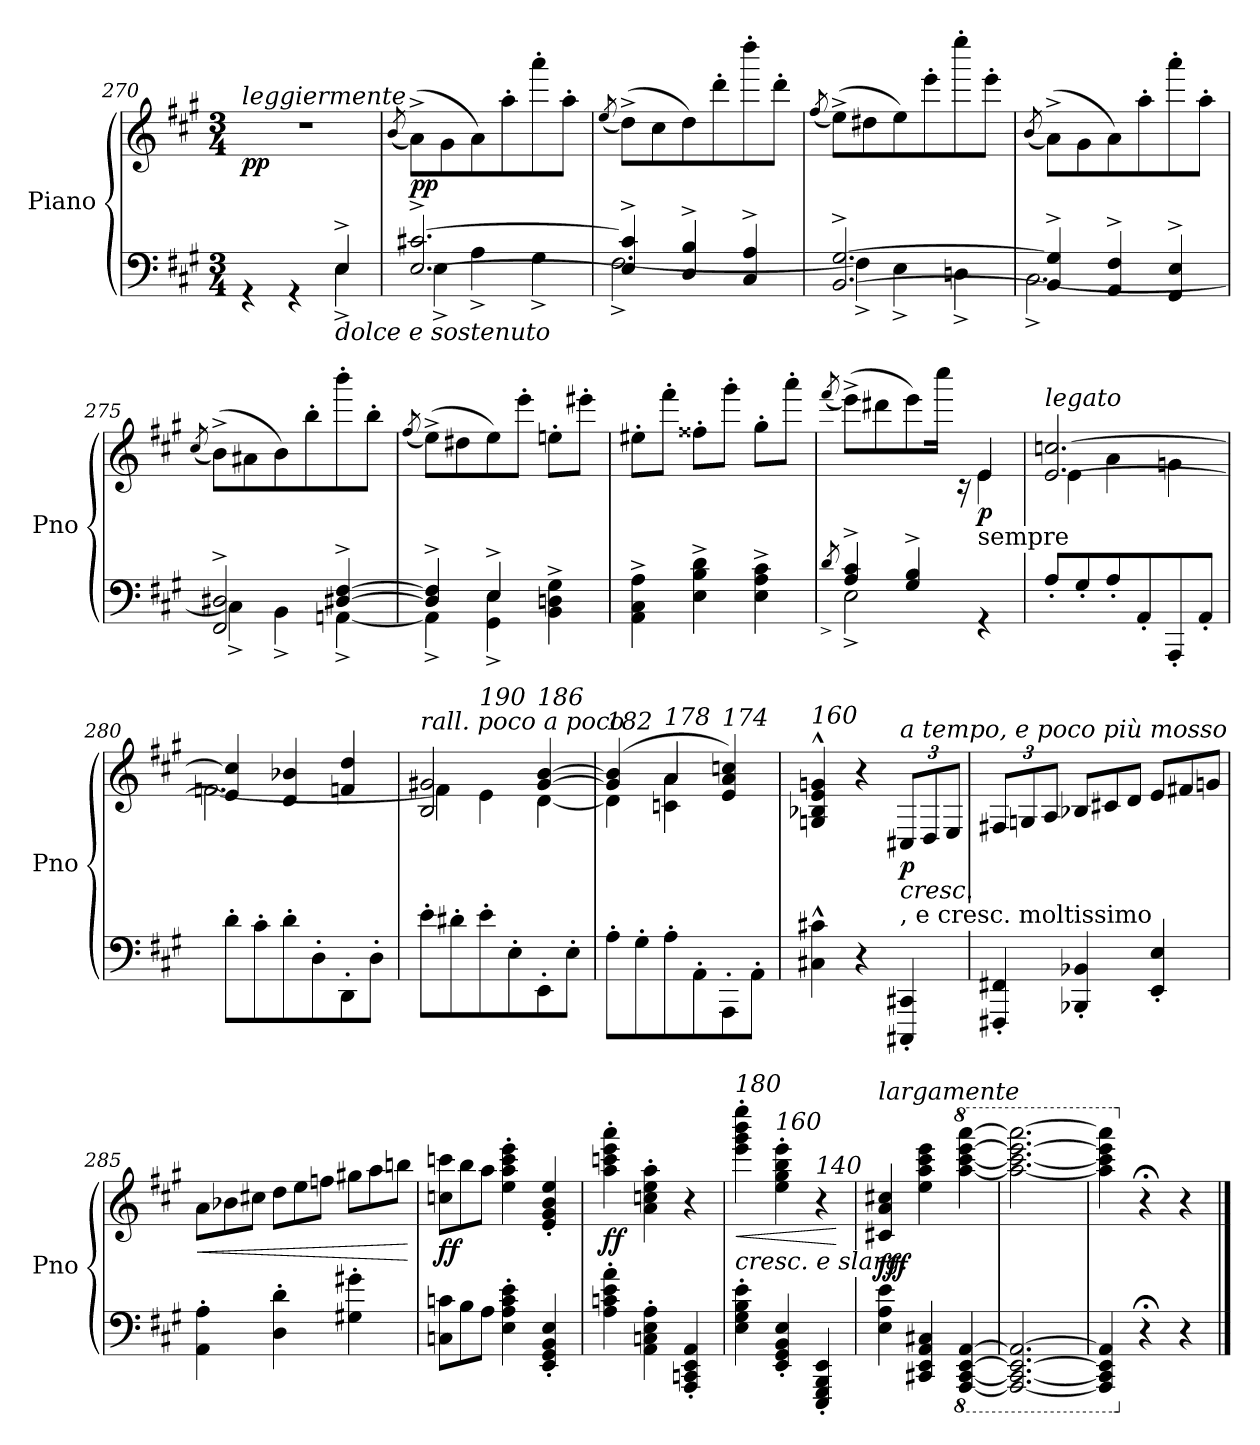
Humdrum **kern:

**kern	**kern	**dynam
*part1	*part1	*part1
*staff2	*staff1	*staff1/2
*I"Piano	*	*
*I'Pno	*	*
*clefF4	*clefG2	*
*k[f#c#g#]	*k[f#c#g#]	*
*M3/4	*M3/4	*
=270	=270	=270
*^	*	*
!	!	!LO:TX:a:i:t=leggiermente	!
!	!	!	!LO:DY:b
4rGG	2ryy	2.r	pp
4rGG	.	.	.
!LO:TX:b:i:t=dolce e sostenuto	!	!	!
4E^/	4E^\	.	.
=271	=271	=271	=271
.	.	(8qb/	.
!	!	!	!LO:DY:b
[2.E/^ [2.c#X/^	4E^\	(8a^\L)	pp
.	.	8g#\	.
.	4A^\	8a\)	.
.	.	8aa'\	.
.	4G#^\	8aaa'\	.
.	.	8aa'\J	.
!!LO:LB:g=z
=272	=272	=272	=272
.	.	(8qee/	.
4E/]^ 4c#/]^	[2.F#^\	(8dd^\L)	.
.	.	8cc#\	.
4D/^ 4B/^	.	8dd\)	.
.	.	8ddd'\	.
4C#/^ 4A/^	.	8dddd'\	.
.	.	8ddd'\J	.
=273	=273	=273	=273
.	.	(8qff#/	.
[2.BB/^ [2.G#/^	4F#^\]	(8ee^\L)	.
.	.	8dd#X\	.
.	4E^\	8ee\)	.
.	.	8eee'\	.
.	4Dn^\	8eeee'\	.
.	.	8eee'\J	.
=274	=274	=274	=274
.	.	(8qb/	.
4BB/]^ 4G#/]^	[2.C#^\	(8a^\L)	.
.	.	8g#\	.
4AA/^ 4F#/^	.	8a\)	.
.	.	8aa'\	.
4GG#/^ 4E/^	.	8aaa'\	.
.	.	8aa'\J	.
=275	=275	=275	=275
.	.	(8qcc#/	.
2FF#/^ 2D#X/^	4C#^\]	(8b^\L)	.
.	.	8a#X\	.
.	4BB^\	8b\)	.
.	.	8bb'\	.
[4D#X/^ [4F#/^	[4AAn^\	8bbb'\	.
.	.	8bb'\J	.
=276	=276	=276	=276
.	.	(8qff#/	.
4D#/]^ 4F#/]^	4AA^\]	(8ee^\L)	.
.	.	8dd#X\	.
4E^/	4GG#\^ 4E\^	8ee\)	.
.	.	8eee'\J	.
4BB\^ 4Dn\^ 4G#\^	4ryy	8een'\L	.
.	.	8eee#X'\J	.
*v	*v	*	*
!!LO:LB:g=z
=277	=277	=277
4AA\^ 4C#\^ 4A\^	8ee#X'\L	.
.	8fff#'\J	.
4E\^ 4B\^ 4d\^	8ff##X'\L	.
.	8ggg#'\J	.
4E\^ 4A\^ 4c#\^	8gg#'\L	.
.	8aaa'\J	.
=278	=278	=278
8qd^/	(8qfff#/	.
*^	*^	*
4A/^ 4c#/^	2E^\	(>8eee^\L)	2ryy	.
.	.	8ddd#X\	.	.
4G#/^ 4B/^	.	8eee\)	.	.
.	.	16cccc#\Jk	.	.
.	.	16rc	.	.
!	!	!LO:TX:b:t=sempre	!	!
!	!	!	!	!LO:DY:b
4rGG	4ryy	4e/	4e\	p
=279	=279	=279	=279	=279
!	!	!LO:TX:a:i:t=legato	!	!
!LO:TX:b:i:t=staccato	!	!	!	!
*v	*v	*	*	*
8A'/L	[2.e/ [2.ccn/	4e\	.
8G#'/	.	.	.
8A'/	.	4a\	.
8AA'/	.	.	.
8AAA'/	.	4gn\	.
8AA'/J	.	.	.
=280	=280	=280	=280
8d'\L	4e/] 4cc/]	[2.fn\	.
8c#'\	.	.	.
8d'\	4d/ 4b-X/	.	.
8D'\	.	.	.
8DD'\	4fn/ 4dd/	.	.
8D'\J	.	.	.
=281	=281	=281	=281
!	!LO:TX:a:i:t=rall. poco a poco	!	!
8e'\L	2B/ 2g#X/	4f\]	.
8d#X'\	.	.	.
!	!	!LO:TX:a:i:t=190	!
8e'\	.	4e\	.
8E'\	.	.	.
!	!LO:TX:a:i:t=186	!	!
8EE'\	[4g#/ [4b/	[4d\	.
8E'\J	.	.	.
!!LO:LB:g=z	!!
=282	=282	=282	=282
!	!LO:TX:a:i:t=182	!	!
8A'\L	(4g#/] 4b/]	4d\]	.
8G#'\	.	.	.
!	!LO:TX:a:i:t=178	!	!
8A'\	4a/	4cn\ 4a\	.
8AA'\	.	.	.
!	!LO:TX:a:i:t=174	!	!
8AAA'\	4e/ 4a/ 4ccn/)	4ryy	.
8AA'\J	.	.	.
*	*v	*v	*
=283	=283	=283
!	!LO:TX:a:i:t=160	!
4C#X\^^ 4c#X\^^	4Gn/^^ 4B-X/^^ 4e/^^ 4gn/^^	.
4r	4r	.
*	*Xbrackettup	*
!	!LO:TX:a:i:t=a tempo, e poco più mosso	!
!	!LO:TX:b:t=, e cresc. moltissimo	!
!	!	!LO:HP:b
!	!	!LO:DY:n=1:b
4CCC#X/' 4CC#X/'	12C#X/L	< p
.	12D/	.
.	12E/J	.
=284	=284	=284
4FFF#X/' 4FF#X/'	12F#X/L	.
.	12Gn/	.
.	12A/J	.
*	*Xtuplet	*
4BBB-X/' 4BB-X/'	12B-X/L	.
.	12c#X/	.
.	12d/J	.
4EE/' 4E/'	12e/L	.
.	12f#X/	.
.	12gn/J	.
=285	=285	=285
!	!	!LO:HP:b
4AA\' 4A\'	12a\L	<
.	12b-X\	.
.	12cc#X\J	.
4D\' 4d\'	12dd\L	.
.	12ee\	.
.	12ffn\J	.
4G#X\' 4g#X\'	12gg#X\L	.
.	12aa\	.
.	12bbn\J	.
.	.	[ [
!!LO:LB:g=z
=286	=286	=286
*Xtuplet	*	*
!	!	!LO:DY:b
12Cn\ 12cn\L	12ccn\ 12cccn\L	ff
12B\	12bb\	.
12A\J	12aa\J	.
4E\' 4A\' 4c\' 4e\'	4ee\' 4aa\' 4ccc\' 4eee\'	.
4EE/' 4GG#/' 4BB/' 4E/'	4e/' 4g#/' 4b/' 4ee/'	.
=287	=287	=287
!	!	!LO:DY:b
4A\' 4cn\' 4e\' 4a\'	4aa\' 4cccn\' 4eee\' 4aaa\'	ff
4AA\' 4Cn\' 4E\' 4A\'	4a\' 4ccn\' 4ee\' 4aa\'	.
4AAA/' 4CCn/' 4EE/' 4AA/'	4r	.
=288	=288	=288
!	!LO:TX:b:i:t=cresc. e slarg.	!
!	!LO:TX:a:i:t=180	!
!	!	!LO:HP:b
4E\' 4G#\' 4B\' 4e\'	4eee\' 4ggg#\' 4bbb\' 4eeee\'	<
!	!LO:TX:a:i:t=160	!
4EE/' 4GG#/' 4BB/' 4E/'	4ee\' 4gg#\' 4bb\' 4eee\'	.
!	!LO:TX:a:i:t=140	!
4EEE/' 4GGG#/' 4BBB/' 4EE/'	4r	.
.	.	[
=289	=289	=289
!	!LO:TX:a:i:t=largamente	!
!	!	!LO:DY:b
4E\ 4A\ 4e\	4c#X/ 4a/ 4cc#X/	fff
4CC#X/ 4EE/ 4AA/ 4C#X/	4ee\ 4aa\ 4ccc#\ 4eee\	.
*8ba	*	*
*	*8va	*
[4AAAA/ [4CCC#/ [4EEE/ [4AAA/	[4aaa\ [4cccc#\ [4eeee\ [4aaaa\	.
=290	=290	=290
2.AAAA/_ 2.CCC#/_ 2.EEE/_ 2.AAA/_	2.aaa\_ 2.cccc#\_ 2.eeee\_ 2.aaaa\_	.
=291	=291	=291
4AAAA/] 4CCC#/] 4EEE/] 4AAA/]	4aaa\] 4cccc#\] 4eeee\] 4aaaa\]	.
*X8ba	*	*
*	*X8va	*
4r;<	4r;<	.
4r	4r	.
==	==	==
*-	*-	*-
